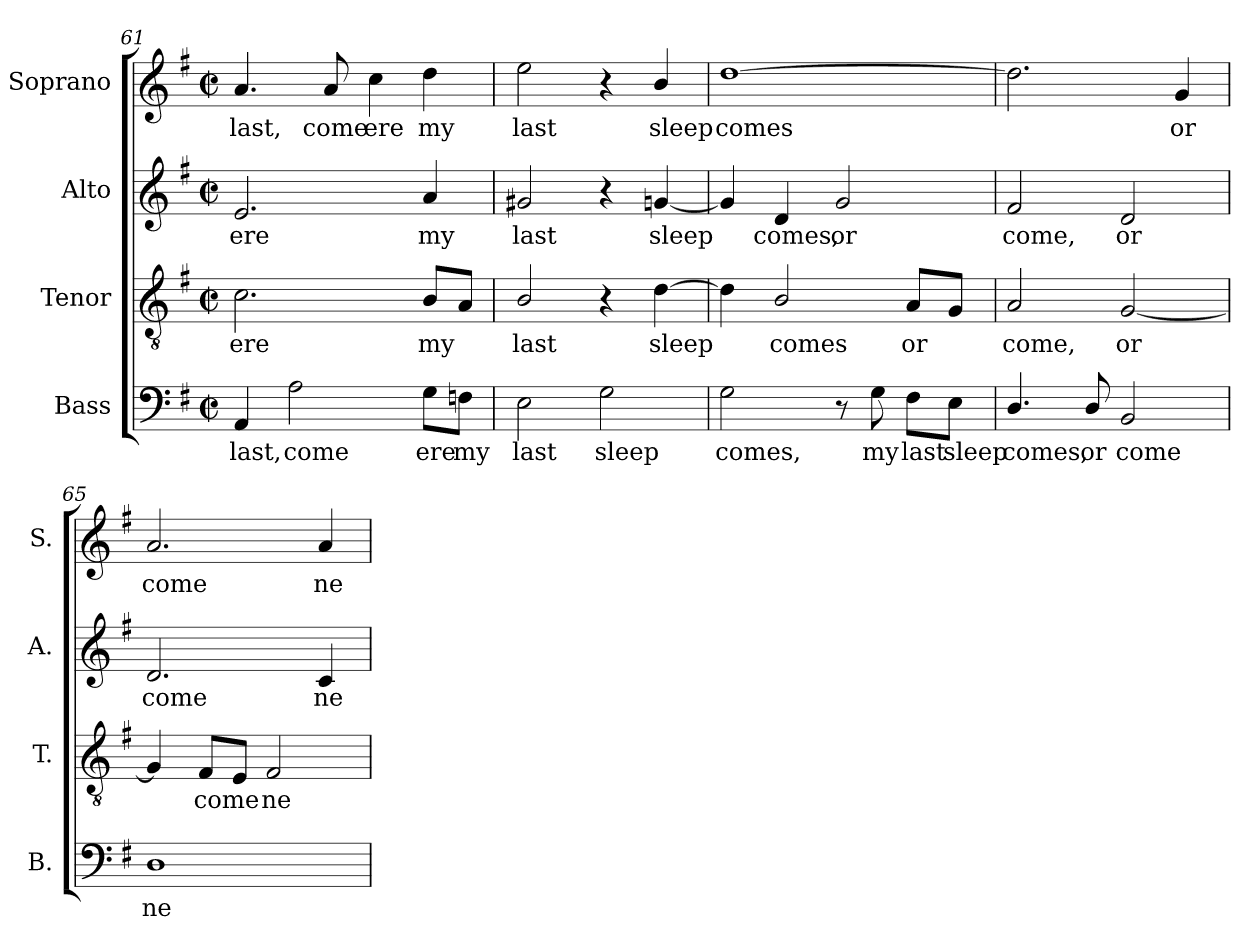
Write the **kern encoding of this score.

**kern	**text	**kern	**text	**kern	**text	**kern	**text
*part4	*part4	*part3	*part3	*part2	*part2	*part1	*part1
*staff4	*staff4	*staff3	*staff3	*staff2	*staff2	*staff1	*staff1
*I"Bass	*	*I"Tenor	*	*I"Alto	*	*I"Soprano	*
*I'B.	*	*I'T.	*	*I'A.	*	*I'S.	*
*clefF4	*	*clefGv2	*	*clefG2	*	*clefG2	*
*	*	*ITrd7c12	*	*	*	*	*
*k[f#]	*	*k[f#]	*	*k[f#]	*	*k[f#]	*
*G:	*	*G:	*	*G:	*	*G:	*
*M2/2	*	*M2/2	*	*M2/2	*	*M2/2	*
*met(c|)	*	*met(c|)	*	*met(c|)	*	*met(c|)	*
=61	=61	=61	=61	=61	=61	=61	=61
!	!LO:LY:b:color=#000000	!	!	!	!	!	!
!	!	!	!LO:LY:b:color=#000000	!	!	!	!
!	!	!	!	!	!LO:LY:b:color=#000000	!	!
!	!	!	!	!	!	!	!LO:LY:b:color=#000000
4AAi/	last,	2.Ci\	ere	2.ei/	ere	4.ai/	last,
!	!LO:LY:b:color=#000000	!	!	!	!	!	!
2Ai\	come	.	.	.	.	.	.
!	!	!	!	!	!	!	!LO:LY:b:color=#000000
.	.	.	.	.	.	8ai/	come
!	!	!	!	!	!	!	!LO:LY:b:color=#000000
.	.	.	.	.	.	4cci\	ere
!	!LO:LY:b:color=#000000	!	!	!	!	!	!
!	!	!	!LO:LY:b:color=#000000	!	!	!	!
!	!	!	!	!	!LO:LY:b:color=#000000	!	!
!	!	!	!	!	!	!	!LO:LY:b:color=#000000
8Gi\L	ere	8BBi/L	my	4ai/	my	4ddi\	my
!	!LO:LY:b:color=#000000	!	!	!	!	!	!
8Fni\J	my	8AAi/J	.	.	.	.	.
=62	=62	=62	=62	=62	=62	=62	=62
!	!LO:LY:b:color=#000000	!	!	!	!	!	!
!	!	!	!LO:LY:b:color=#000000	!	!	!	!
!	!	!	!	!	!LO:LY:b:color=#000000	!	!
!	!	!	!	!	!	!	!LO:LY:b:color=#000000
2Ei\	last	2BBi/	last	2g#Xi/	last	2eei\	last
!	!LO:LY:b:color=#000000	!	!	!	!	!	!
2Gi\	sleep	4r	.	4r	.	4r	.
!	!	!	!LO:LY:b:color=#000000	!	!	!	!
!	!	!	!	!	!LO:LY:b:color=#000000	!	!
!	!	!	!	!	!	!	!LO:LY:b:color=#000000
.	.	[4Di\	sleep	[4gni/	sleep	4bi/	sleep
!!LO:LB:g=z
=63	=63	=63	=63	=63	=63	=63	=63
!	!LO:LY:b:color=#000000	!	!	!	!	!	!
!	!	!	!	!	!	!	!LO:LY:b:color=#000000
2Gi\	comes,	4Di\]	.	4gi/]	.	[1ddi	comes
!	!	!	!LO:LY:b:color=#000000	!	!	!	!
!	!	!	!	!	!LO:LY:b:color=#000000	!	!
.	.	2BBi/	comes	4di/	comes,	.	.
!	!	!	!	!	!LO:LY:b:color=#000000	!	!
8r	.	.	.	2gi/	or	.	.
!	!LO:LY:b:color=#000000	!	!	!	!	!	!
8Gi\	my	.	.	.	.	.	.
!	!LO:LY:b:color=#000000	!	!	!	!	!	!
!	!	!	!LO:LY:b:color=#000000	!	!	!	!
8F#i\L	last	8AAi/L	or	.	.	.	.
!	!LO:LY:b:color=#000000	!	!	!	!	!	!
8Ei\J	sleep	8GGi/J	.	.	.	.	.
=64	=64	=64	=64	=64	=64	=64	=64
!	!LO:LY:b:color=#000000	!	!	!	!	!	!
!	!	!	!LO:LY:b:color=#000000	!	!	!	!
!	!	!	!	!	!LO:LY:b:color=#000000	!	!
4.Di/	comes,	2AAi/	come,	2f#i/	come,	2.ddi\]	.
!	!LO:LY:b:color=#000000	!	!	!	!	!	!
8Di/	or	.	.	.	.	.	.
!	!LO:LY:b:color=#000000	!	!	!	!	!	!
!	!	!	!LO:LY:b:color=#000000	!	!	!	!
!	!	!	!	!	!LO:LY:b:color=#000000	!	!
2BBi/	come	[2GGi/	or	2di/	or	.	.
!	!	!	!	!	!	!	!LO:LY:b:color=#000000
.	.	.	.	.	.	4gi/	or
=65	=65	=65	=65	=65	=65	=65	=65
!	!LO:LY:b:color=#000000	!	!	!	!	!	!
!	!	!	!	!	!LO:LY:b:color=#000000	!	!
!	!	!	!	!	!	!	!LO:LY:b:color=#000000
1Di	ne-	4GGi/]	.	2.di/	come	2.ai/	come
!	!	!	!LO:LY:b:color=#000000	!	!	!	!
.	.	8FF#i/L	come	.	.	.	.
.	.	8EEi/J	.	.	.	.	.
!	!	!	!LO:LY:b:color=#000000	!	!	!	!
.	.	2FF#i/	ne-	.	.	.	.
!	!	!	!	!	!LO:LY:b:color=#000000	!	!
!	!	!	!	!	!	!	!LO:LY:b:color=#000000
.	.	.	.	4ci/	ne-	4ai/	ne-
=	=	=	=	=	=	=	=
*-	*-	*-	*-	*-	*-	*-	*-
